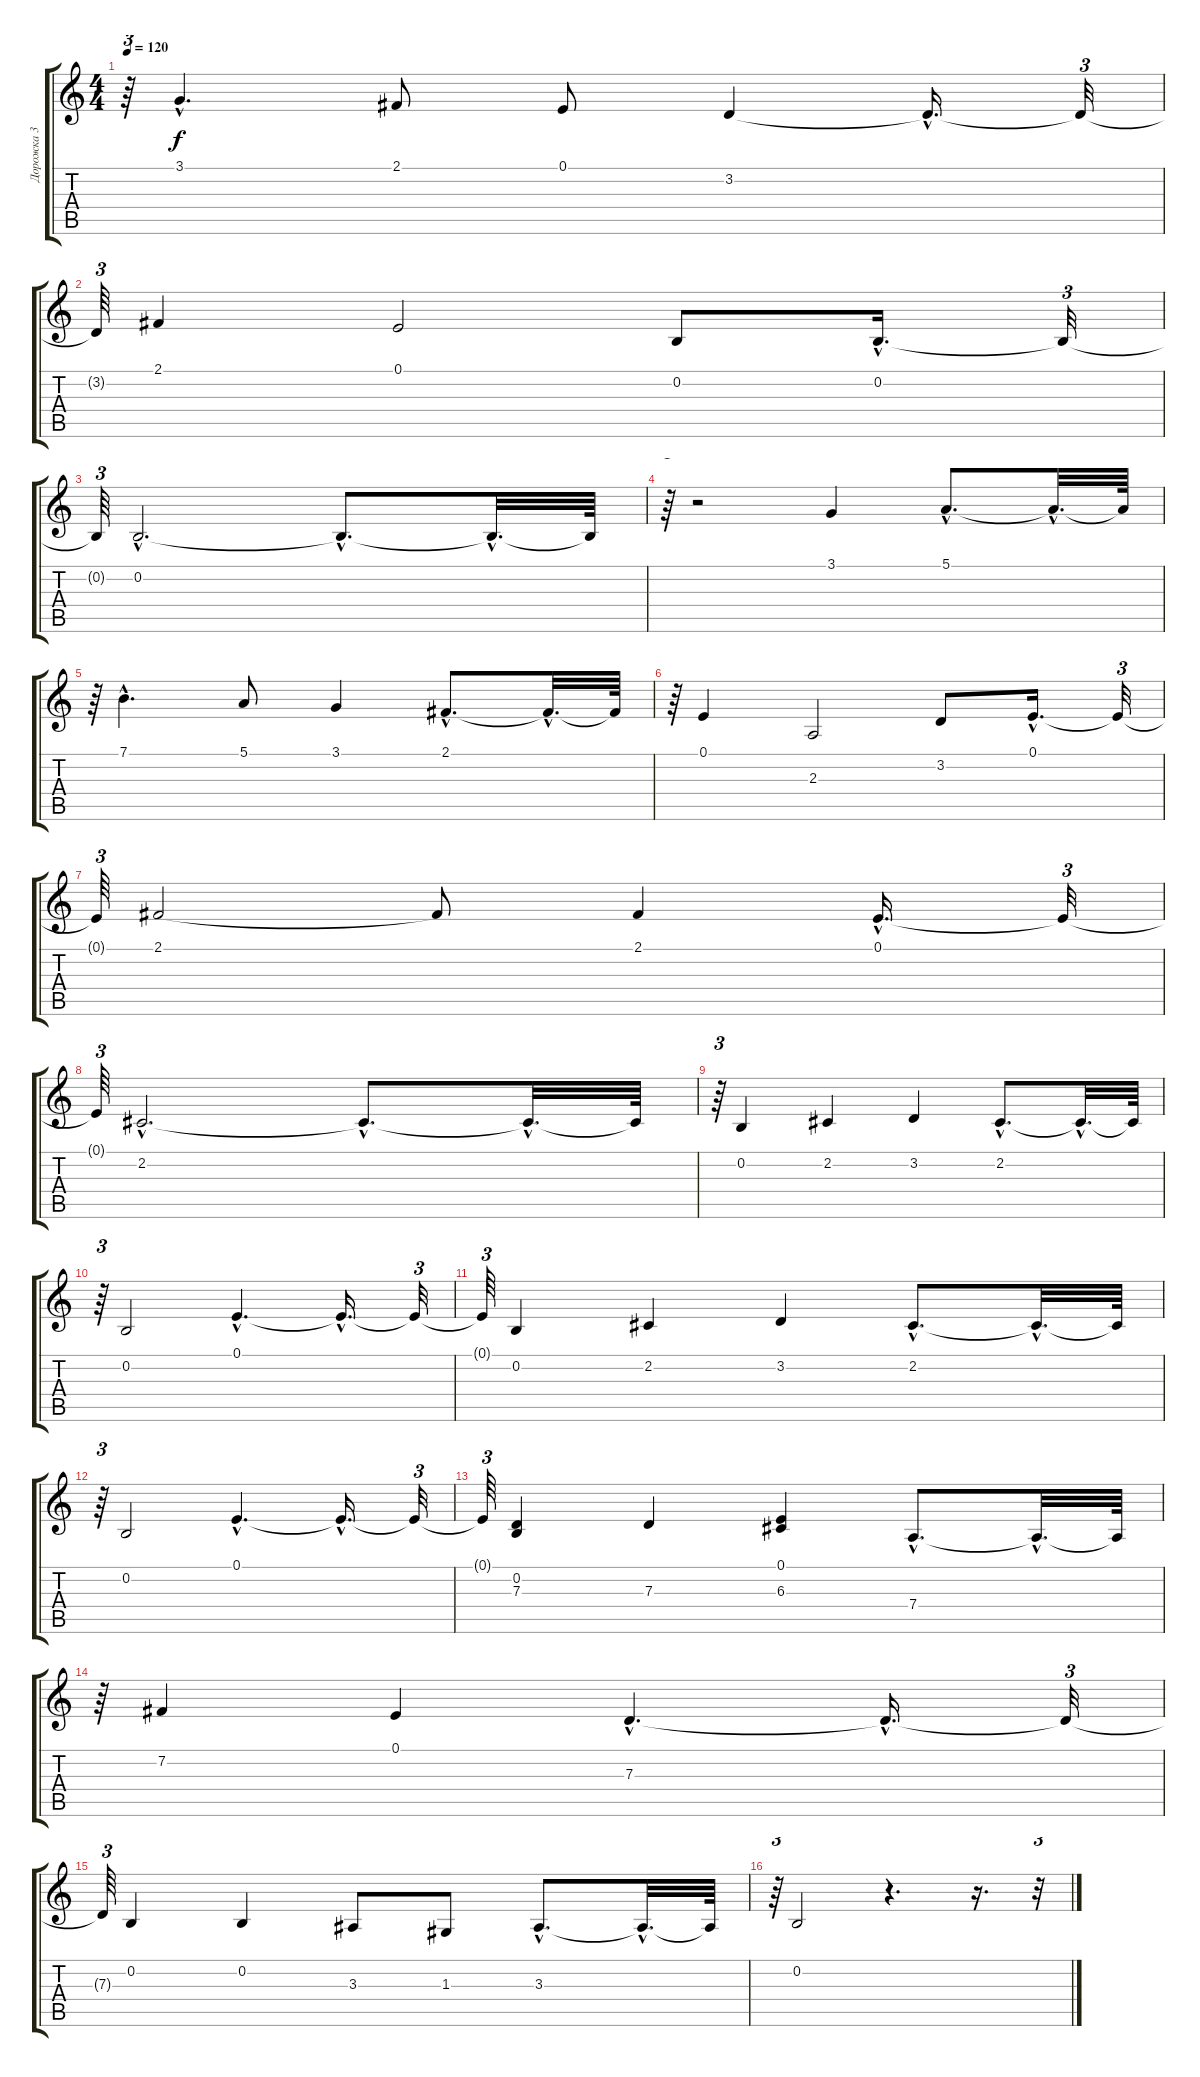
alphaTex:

\track ("Дорожка 3" "Дорожка 3") {instrument tenorsax}
\staff {score tabs}
\tuning (E4 B3 G3 D3 A2 E2) {hide}
\ts (4 4)
\tempo 120
\clef g2
\ks c
r.64{tu (3 2) dy f} 3.1{hac}.4{d} 2.1.8 0.1.8 3.2.4 3.2{hac t}.16{d} 3.2{t}.32{tu (3 2)} |
3.2{t}.64{tu (3 2)} 2.1.4 0.1.2 0.2.8 0.2{hac}.16{d} 0.2{t}.32{tu (3 2)} |
0.2{t}.64{tu (3 2)} 0.2{hac}.2{d} 0.2{hac t}.8{d} 0.2{hac t}.32{d} 0.2{t}.64 |
r.64{tu (3 2)} r.2 3.1.4 5.1{hac}.8{d} 5.1{hac t}.32{d} 5.1{t}.64 |
r.64{tu (3 2)} 7.1{hac}.4{d} 5.1.8 3.1.4 2.1{hac}.8{d} 2.1{hac t}.32{d} 2.1{t}.64 |
r.64{tu (3 2)} 0.1.4 2.3.2 3.2.8 0.1{hac}.16{d} 0.1{t}.32{tu (3 2)} |
0.1{t}.64{tu (3 2)} 2.1.2 2.1{t}.8 2.1.4 0.1{hac}.16{d} 0.1{t}.32{tu (3 2)} |
0.1{t}.64{tu (3 2)} 2.2{hac}.2{d} 2.2{hac t}.8{d} 2.2{hac t}.32{d} 2.2{t}.64 |
r.64{tu (3 2)} 0.2.4 2.2.4 3.2.4 2.2{hac}.8{d} 2.2{hac t}.32{d} 2.2{t}.64 |
r.64{tu (3 2)} 0.2.2 0.1{hac}.4{d} 0.1{hac t}.16{d} 0.1{t}.32{tu (3 2)} |
0.1{t}.64{tu (3 2)} 0.2.4 2.2.4 3.2.4 2.2{hac}.8{d} 2.2{hac t}.32{d} 2.2{t}.64 |
r.64{tu (3 2)} 0.2.2 0.1{hac}.4{d} 0.1{hac t}.16{d} 0.1{t}.32{tu (3 2)} |
0.1{t}.64{tu (3 2)} (0.2 7.3).4 7.3.4 (0.1 6.3).4 7.4{hac}.8{d} 7.4{hac t}.32{d} 7.4{t}.64 |
r.64{tu (3 2)} 7.2.4 0.1.4 7.3{hac}.4{d} 7.3{hac t}.16{d} 7.3{t}.32{tu (3 2)} |
7.3{t}.64{tu (3 2)} 0.2.4 0.2.4 3.3.8 1.3.8 3.3{hac}.8{d} 3.3{hac t}.32{d} 3.3{t}.64 |
r.64{tu (3 2)} 0.2.2 r.4{d} r.16{d} r.32{tu (3 2)}
